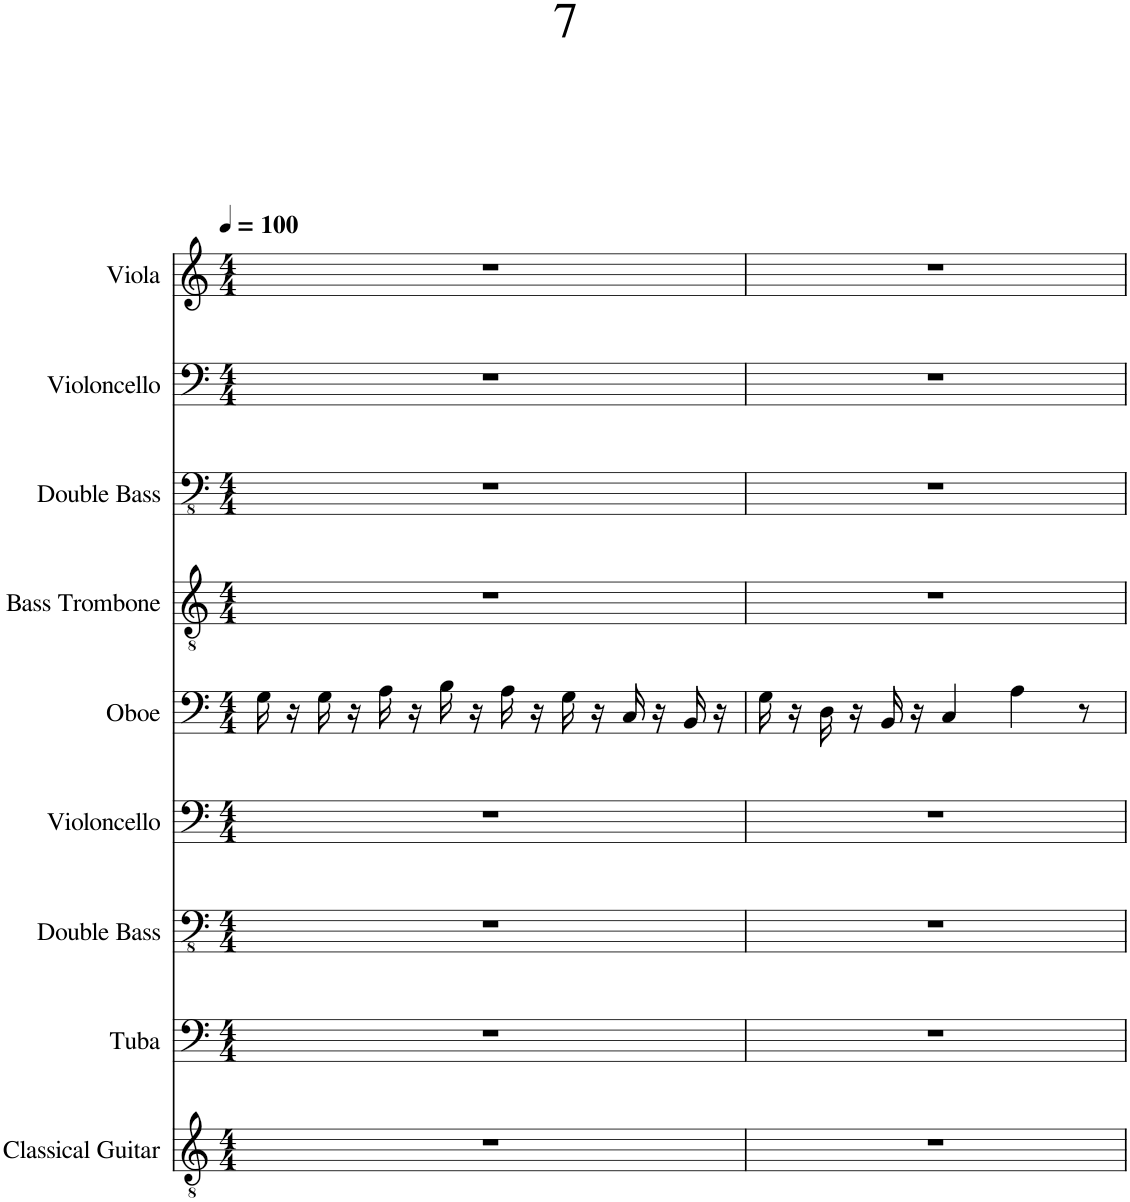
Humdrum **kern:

**kern	**kern	**kern	**kern	**kern	**kern	**kern	**kern	**kern
*part9	*part8	*part7	*part6	*part5	*part4	*part3	*part2	*part1
*staff9	*staff8	*staff7	*staff6	*staff5	*staff4	*staff3	*staff2	*staff1
*I"Classical Guitar	*I"Tuba	*I"Double Bass	*I"Violoncello	*I"Oboe	*I"Bass Trombone	*I"Double Bass	*I"Violoncello	*I"Viola
*I'Guit.	*I'Tba.	*I'Db.	*I'Vc.	*I'Ob.	*I'B. Tbn.	*I'Db.	*I'Vc.	*I'Vla.
*clefGv2	*clefF4	*clefFv4	*clefF4	*clefF4	*clefGv2	*clefFv4	*clefF4	*clefG2
*	*	*Trd7c12	*	*Trd-14c-24	*	*Trd7c12	*	*
*k[]	*k[]	*k[]	*k[]	*k[]	*k[]	*k[]	*k[]	*k[]
*M4/4	*M4/4	*M4/4	*M4/4	*M4/4	*M4/4	*M4/4	*M4/4	*M4/4
*MM100	*MM100	*MM100	*MM100	*MM100	*MM100	*MM100	*MM100	*MM100
=1	=1	=1	=1	=1	=1	=1	=1	=1
1r	1r	1r	1r	16G\	1r	1r	1r	1r
.	.	.	.	16r	.	.	.	.
.	.	.	.	16G\	.	.	.	.
.	.	.	.	16r	.	.	.	.
.	.	.	.	16A\	.	.	.	.
.	.	.	.	16r	.	.	.	.
.	.	.	.	16B\	.	.	.	.
.	.	.	.	16r	.	.	.	.
.	.	.	.	16A\	.	.	.	.
.	.	.	.	16r	.	.	.	.
.	.	.	.	16G\	.	.	.	.
.	.	.	.	16r	.	.	.	.
.	.	.	.	16C/	.	.	.	.
.	.	.	.	16r	.	.	.	.
.	.	.	.	16BB/	.	.	.	.
.	.	.	.	16r	.	.	.	.
=2	=2	=2	=2	=2	=2	=2	=2	=2
1r	1r	1r	1r	16G\	1r	1r	1r	1r
.	.	.	.	16r	.	.	.	.
.	.	.	.	16D\	.	.	.	.
.	.	.	.	16r	.	.	.	.
.	.	.	.	16BB/	.	.	.	.
.	.	.	.	16r	.	.	.	.
.	.	.	.	4C/	.	.	.	.
.	.	.	.	4A\	.	.	.	.
.	.	.	.	8r	.	.	.	.
=	=	=	=	=	=	=	=	=
*-	*-	*-	*-	*-	*-	*-	*-	*-
